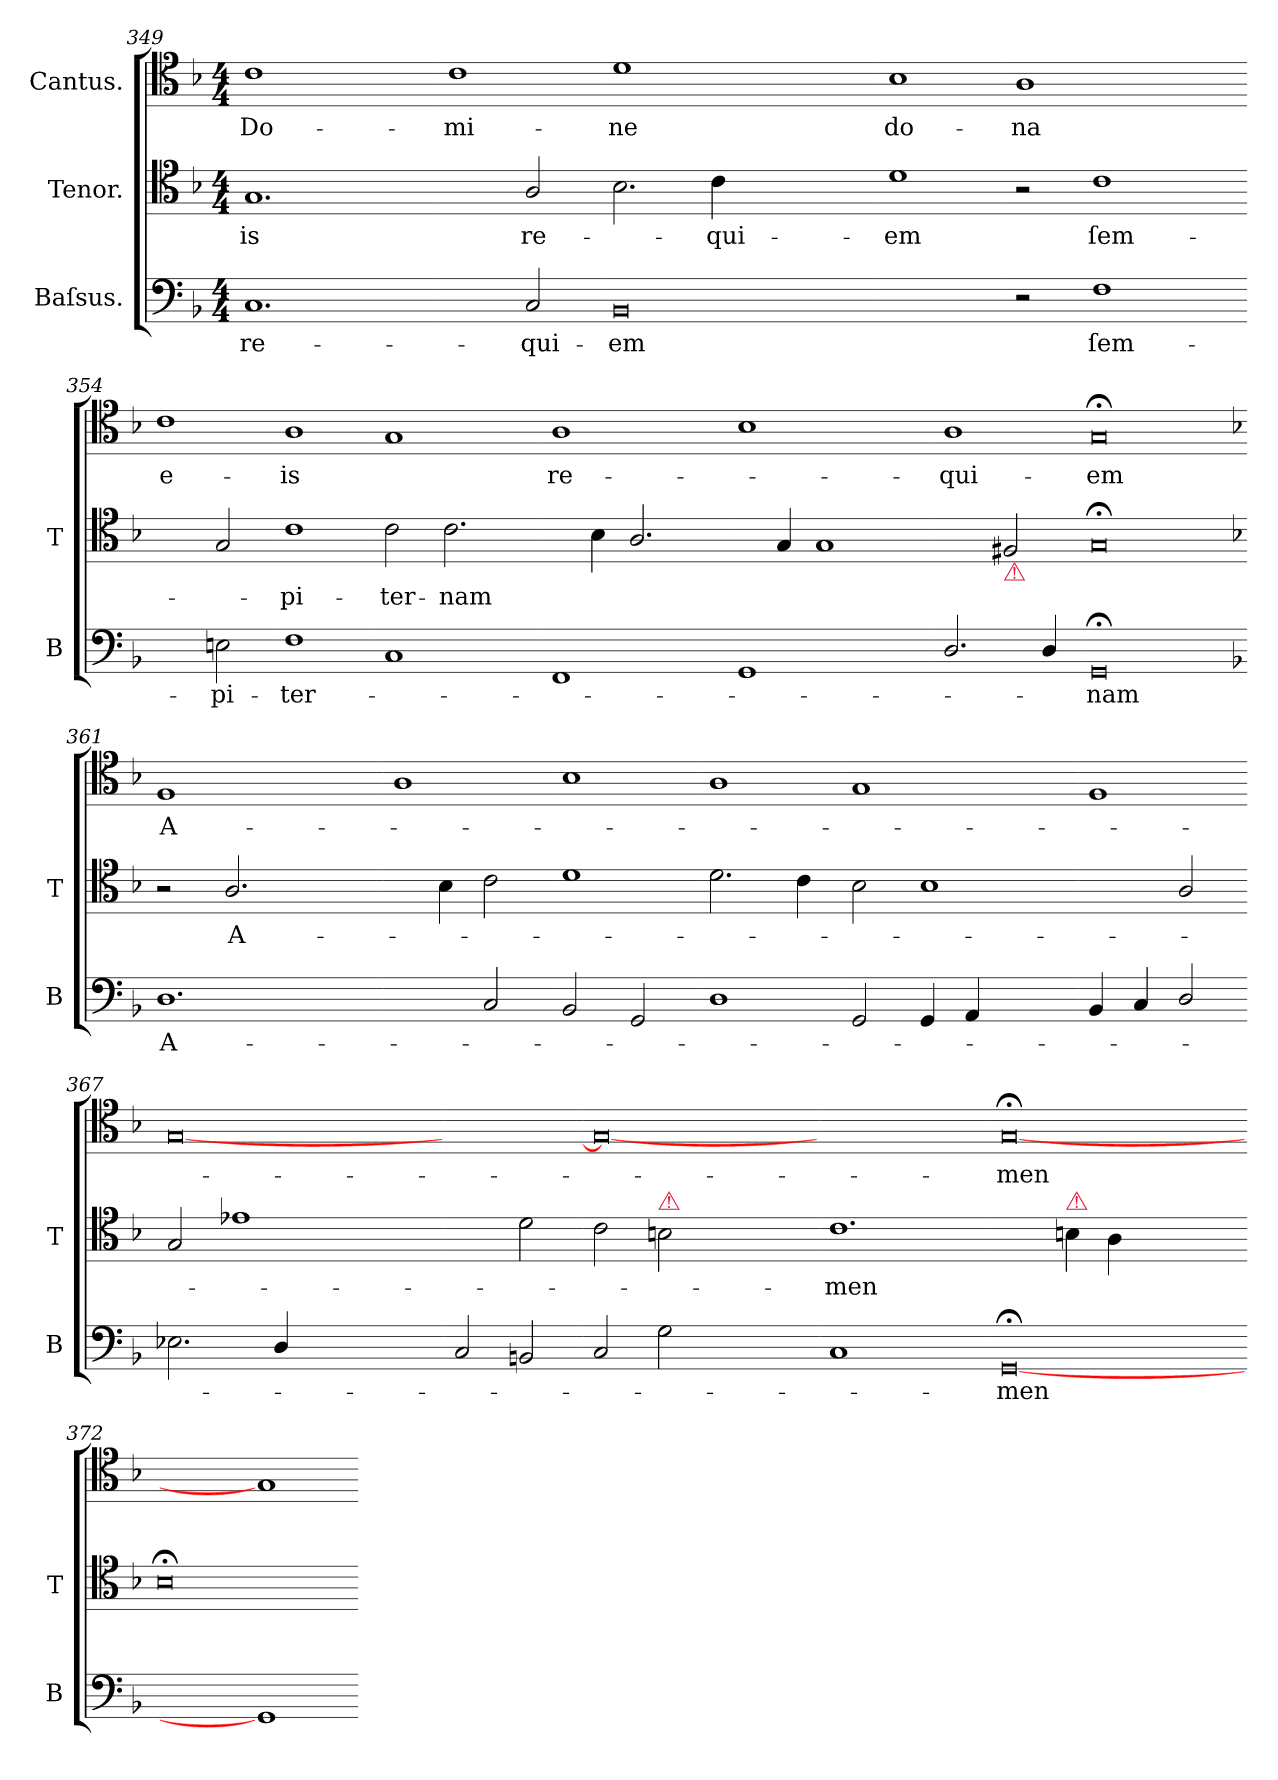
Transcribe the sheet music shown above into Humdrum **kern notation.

**kern	**text	**kern	**text	**kern	**text
*part3	*part3	*part2	*part2	*part1	*part1
*staff3	*staff3	*staff2	*staff2	*staff1	*staff1
*I"Baſsus.	*	*I"Tenor.	*	*I"Cantus.	*
*I'B	*	*I'T	*	*	*
*clefF4	*	*clefC4	*	*clefC4	*
*k[b-]	*	*k[b-]	*	*k[b-]	*
*M4/4	*	*M4/4	*	*M4/4	*
=349	=349	=349	=349	=349	=349
1.C	re-	1.G	-is	1c	Do-
.	.	.	.	2ryy	.
=350-	=350-	=350-	=350-	=350-	=350-
2ryy	.	2ryy	.	1c	-mi-
2C/	-qui-	2A/	re-	.	.
=351-	=351-	=351-	=351-	=351-	=351-
0BB-	-em	2.B-\	.	1d	-ne
.	.	4c\	-qui-	.	.
.	.	1ryy	.	1ryy	.
=352-	=352-	=352-	=352-	=352-	=352-
1ryy	.	1d	-em	1B-	do-
=353-	=353-	=353-	=353-	=353-	=353-
2r	.	2r	.	1A	-na
1F\	ſem-	1c\	ſem-	.	.
.	.	.	.	2ryy	.
=354-	=354-	=354-	=354-	=354-	=354-
2ryy	.	2ryy	.	1c	e-
2En\	-pi-	2G/	.	.	.
=355-	=355-	=355-	=355-	=355-	=355-
1F	-ter-	1c	-pi-	1A	-is
=356-	=356-	=356-	=356-	=356-	=356-
1C	.	2c\	-ter-	1G	.
.	.	2.c\	-nam	.	.
4ryy	.	.	.	4ryy	.
=357-	=357-	=357-	=357-	=357-	=357-
1FF	.	4ryy	.	1A	re-
.	.	4B-\	.	.	.
.	.	2.A/	.	.	.
4ryy	.	.	.	4ryy	.
=358-	=358-	=358-	=358-	=358-	=358-
1GG	.	4ryy	.	1B-	.
.	.	4G/	.	.	.
.	.	1G/	.	.	.
2ryy	.	.	.	2ryy	.
=359-	=359-	=359-	=359-	=359-	=359-
2.D/	.	2ryy	.	1A	-qui-
!	!	!LO:TX:b:color=crimson:t=⚠	!	!	!
.	.	2F#X/	.	.	.
4D/	.	.	.	.	.
=360-	=360-	=360-	=360-	=360-	=360-
0GG;<	-nam	0G;<	.	0G;<	-em
=361-	=361-	=361-	=361-	=361-	=361-
*	*	*k[b-]	*	*k[b-]	*
1.D	A-	2r	.	1F	A-
.	.	2.A/	A-	.	.
.	.	.	.	2ryy	.
.	.	4ryy	.	.	.
=362-	=362-	=362-	=362-	=362-	=362-
2ryy	.	4ryy	.	1A	.
.	.	4B-\	.	.	.
2C/	.	2c\	.	.	.
=363-	=363-	=363-	=363-	=363-	=363-
2BB-/	.	1d	.	1B-	.
2GG/	.	.	.	.	.
=364-	=364-	=364-	=364-	=364-	=364-
1D	.	2.d\	.	1A	.
.	.	4c\	.	.	.
=365-	=365-	=365-	=365-	=365-	=365-
2GG/	.	2B-\	.	1G	.
4GG/	.	1B-\	.	.	.
4AA/	.	.	.	.	.
2ryy	.	.	.	2ryy	.
=366-	=366-	=366-	=366-	=366-	=366-
4BB-/	.	2ryy	.	1F	.
4C/	.	.	.	.	.
2D/	.	2A/	.	.	.
=367-	=367-	=367-	=367-	=367-	=367-
2.E-X\	.	2G/	.	[>0G	.
.	.	1e-X\	.	.	.
4D/	.	.	.	.	.
1ryy	.	.	.	.	.
.	.	2ryy	.	.	.
=368-	=368-	=368-	=368-	=368-	=368-
2C/	.	2ryy	.	1ryy	.
2BBn/	.	2d\	.	.	.
=369-	=369-	=369-	=369-	=369-	=369-
2C/	.	2c\	.	0G_>	.
!	!	!LO:TX:a:color=crimson:t=⚠	!	!	!
2G\	.	2Bn\	.	.	.
1ryy	.	1ryy	.	.	.
=370-	=370-	=370-	=370-	=370-	=370-
1C	.	1.c	-men	1.ryy	.
2ryy	.	.	.	.	.
=371-	=371-	=371-	=371-	=371-	=371-
[0GG;<	-men	2ryy	.	[0G;<	men
!	!	!LO:TX:a:color=crimson:t=⚠	!	!	!
.	.	4Bn\	.	.	.
.	.	4A\	.	.	.
.	.	1ryy	.	.	.
=372-	=372-	=372-	=372-	=372-	=372-
1ryy	.	0B;	.	1ryy	.
1GG]	.	.	.	1G]	.
=-	=-	=-	=-	=-	=-
*-	*-	*-	*-	*-	*-
